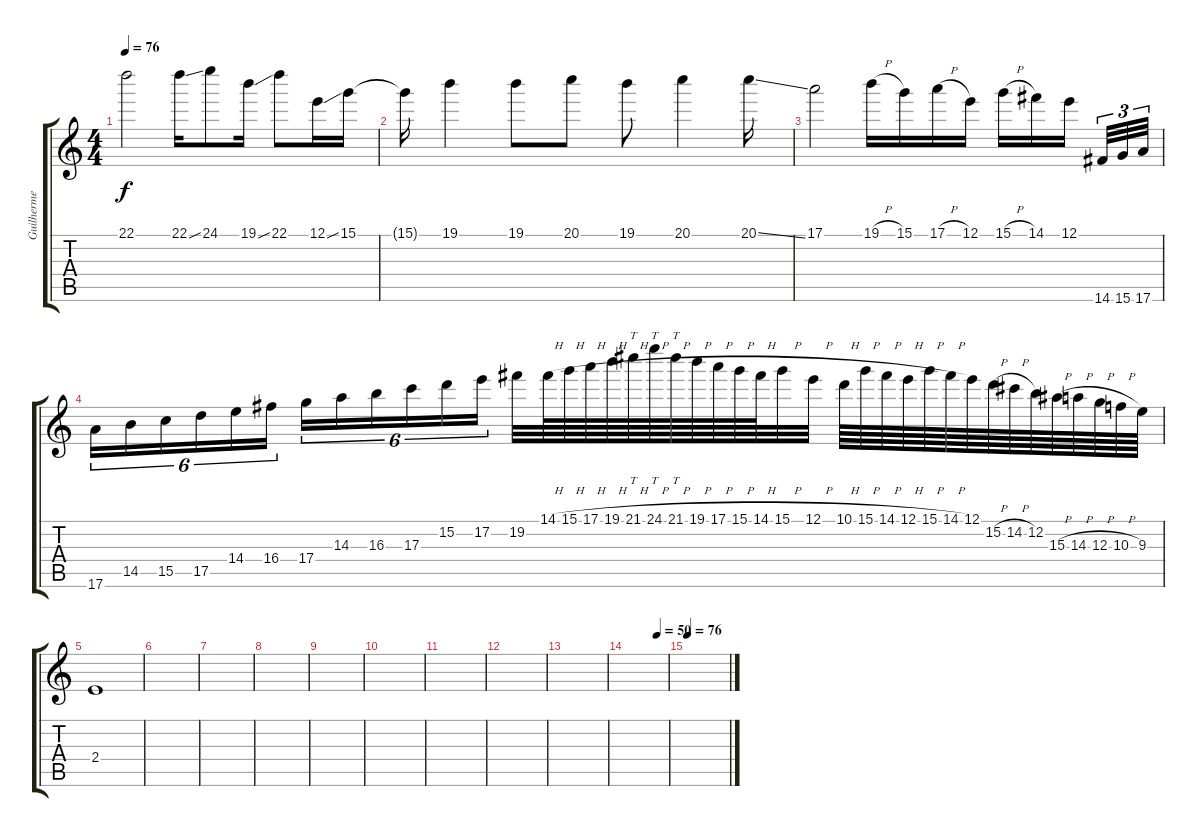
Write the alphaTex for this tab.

\track ("Guilherme Wallau" "Guilherme ") {instrument overdrivenguitar}
\staff {score tabs}
\tuning (E4 B3 G3 D3 A2 E2) {hide}
\ts (4 4)
\tempo 76
\clef g2
\ks c
22.1.2{dy f} 22.1{ss}.16 24.1.8 19.1{ss}.16 22.1.8 12.1{ss}.16 15.1.16 |
15.1{t}.16 19.1.4 19.1.8 20.1.8 19.1.8 20.1.4 20.1{ss}.16 |
17.1.2 19.1{h}.16 15.1.16 17.1{h}.16 12.1.16 15.1{h}.16 14.1.16 12.1.16 14.6.32{tu (3 2)} 15.6.32{tu (3 2)} 17.6.32{tu (3 2)} |
17.6.16{tu (6 4)} 14.5.16{tu (6 4)} 15.5.16{tu (6 4)} 17.5.16{tu (6 4)} 14.4.16{tu (6 4)} 16.4.16{tu (6 4)} 17.4.16{tu (6 4)} 14.3.16{tu (6 4)} 16.3.16{tu (6 4)} 17.3.16{tu (6 4)} 15.2.16{tu (6 4)} 17.2.16{tu (6 4)} 19.2.32 14.1{h}.64 15.1{h}.64 17.1{h}.64 19.1{h}.64 21.1{h}.64{tt} 24.1{h}.64{tt} 21.1{h}.64{tt} 19.1{h}.64 17.1{h}.64 15.1{h}.64 14.1{h}.64 15.1{h}.32 12.1{h}.32 10.1{h}.64 15.1{h}.64 14.1{h}.64 12.1{h}.64 15.1{h}.64 14.1{h}.64 12.1.64 15.2{h}.64 14.2{h}.64 12.2.64 15.3{h}.64 14.3{h}.64 12.3{h}.64 10.3{h}.64 9.3.64 |
2.4.1 |
|
|
|
|
|
|
|
|
\tempo (50 0.75)
|
\tempo 76
